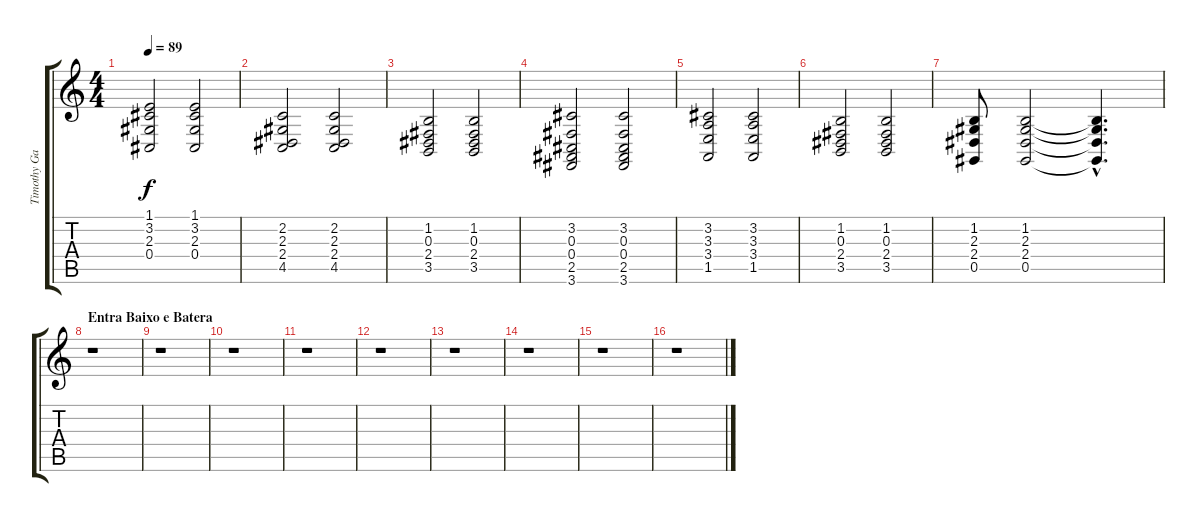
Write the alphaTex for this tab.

\track ("Timothy Gaines" "Timothy Ga") {instrument electricgrandpiano}
\staff {score tabs}
\tuning (Eb4 Bb3 Gb3 Db3 Ab2 Eb2) {hide}
\ts (4 4)
\tempo 89
\clef g2
\ks c
(1.1 3.2 2.3 0.4).2{dy f} (1.1 3.2 2.3 0.4).2 |
(2.2 2.3 2.4 4.5).2 (2.2 2.3 2.4 4.5).2 |
(1.2 0.3 2.4 3.5).2 (1.2 0.3 2.4 3.5).2 |
(3.2 0.3 0.4 2.5 3.6).2 (3.2 0.3 0.4 2.5 3.6).2 |
(3.2 3.3 3.4 1.5).2 (3.2 3.3 3.4 1.5).2 |
(1.2 0.3 2.4 3.5).2 (1.2 0.3 2.4 3.5).2 |
(1.2 2.3 2.4 0.5).8 (1.2 2.3 2.4 0.5).2 (1.2{hac t} 2.3{hac t} 2.4{hac t} 0.5{hac t}).4{d} |
\section ("" "Entra Baixo e Batera")
r.1 |
r.1 |
r.1 |
r.1 |
r.1 |
r.1 |
r.1 |
r.1 |
r.1
